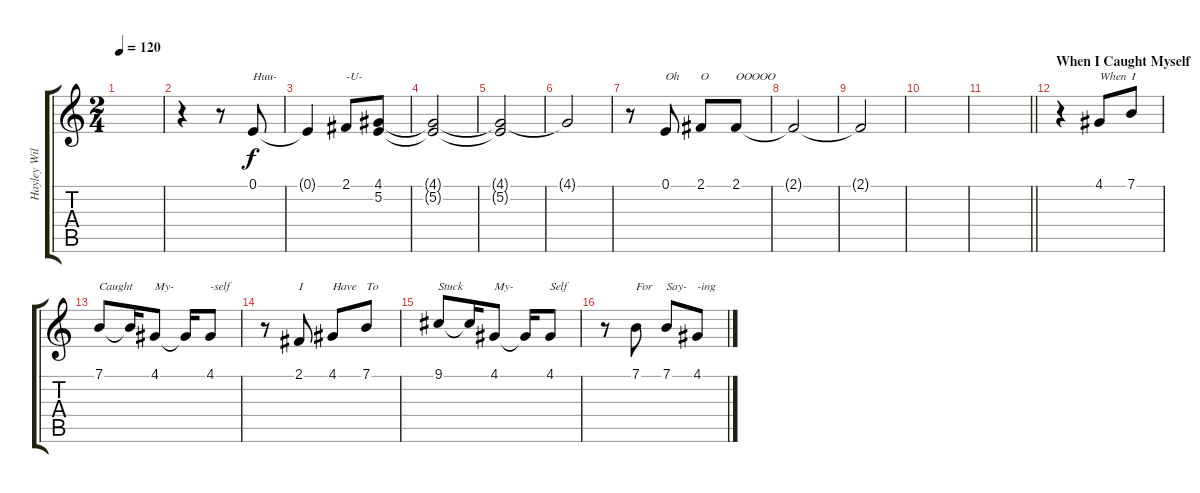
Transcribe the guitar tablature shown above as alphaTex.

\track ("Hayley Williams" "Hayley Wil") {instrument oboe}
\staff {score tabs}
\tuning (E4 B3 G3 D3 A2 E2) {hide}
\ts (2 4)
\tempo 120
\clef g2
\ks c
|
r.4 r.8 0.1.8{txt "Huu-"} |
0.1{t}.4 2.1.8{txt "-U-"} (4.1 5.2).8 |
(4.1{t} 5.2{t}).2 |
(4.1{t} 5.2{t}).2 |
4.1{t}.2 |
r.8 0.1.8{txt "Oh"} 2.1.8{txt "O"} 2.1.8{txt "OOOOO"} |
2.1{t}.2 |
2.1{t}.2 |
|
\barLineRight lightlight
|
\section ("" "When I Caught Myself")
r.4 4.1.8{txt "When"} 7.1.8{txt "I"} |
7.1.8{txt "Caught"} 7.1{t}.16 4.1.8{txt "My-"} 4.1{t}.16 4.1.8{txt "-self"} |
r.8 2.1.8{txt "I"} 4.1.8{txt "Have"} 7.1.8{txt "To"} |
9.1.8{txt "Stuck"} 9.1{t}.16 4.1.8{txt "My-"} 4.1{t}.16 4.1.8{txt "Self"} |
r.8 7.1.8{txt "For"} 7.1.8{txt "Say-"} 4.1.8{txt "-ing"}
